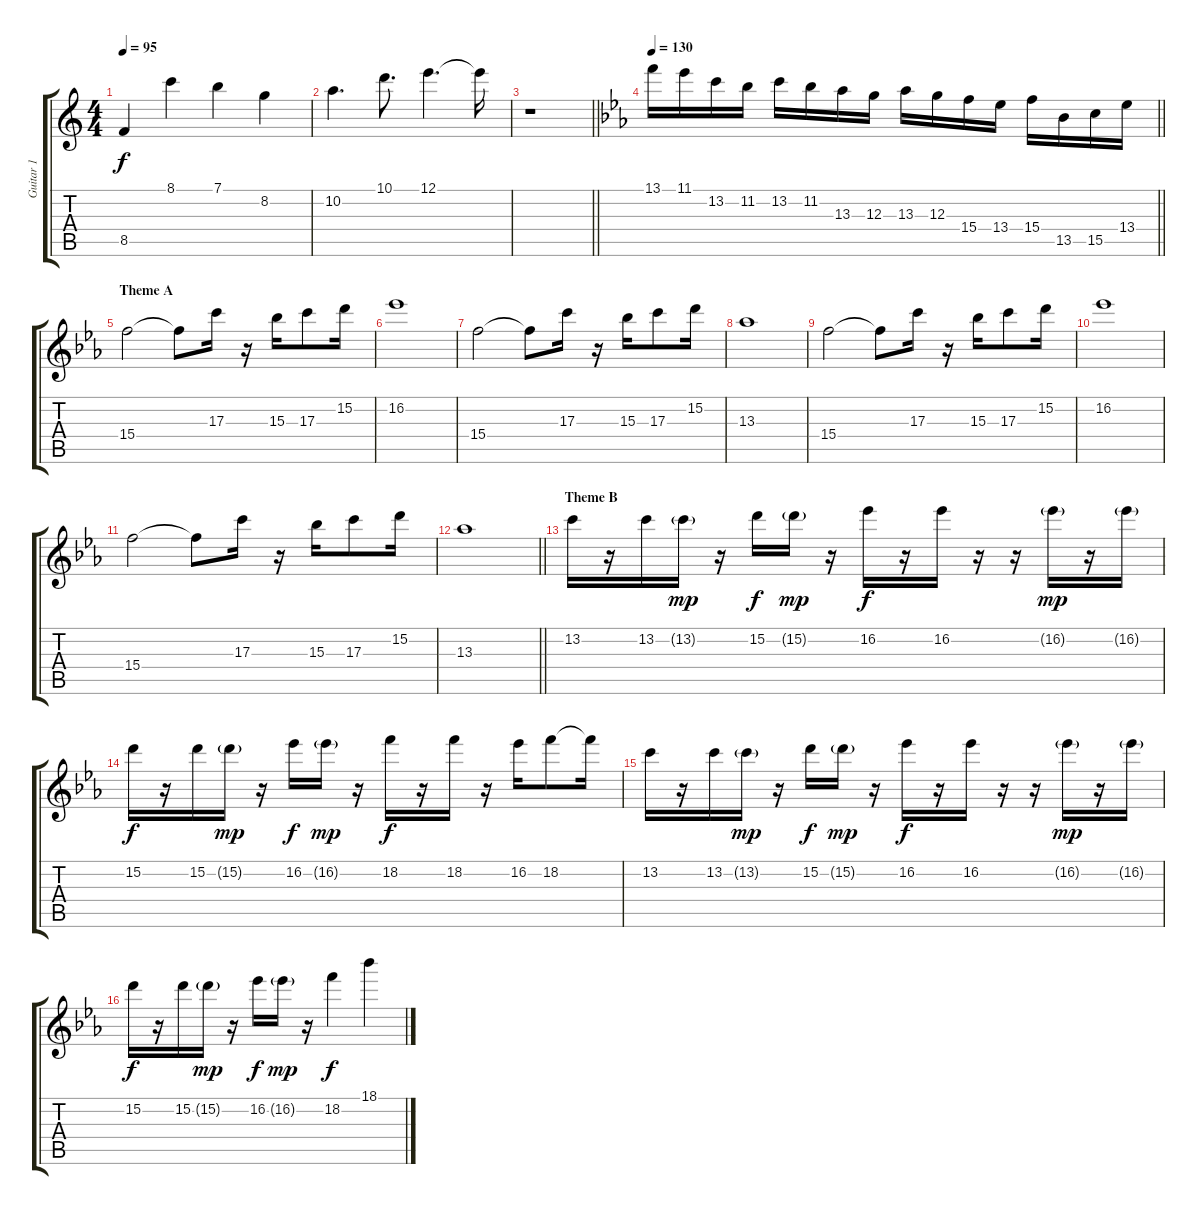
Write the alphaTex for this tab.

\track ("Guitar 1" "Guitar 1") {instrument distortionguitar}
\staff {score tabs}
\tuning (E4 B3 G3 D3 A2 E2) {hide}
\ts (4 4)
\tempo 95
\clef g2
\ks c
8.5.4{dy f instrument distortionguitar} 8.1.4 7.1.4 8.2.4 |
10.2.4{d} 10.1.8{d} 12.1.4{d} 12.1{t}.16 |
\barLineRight lightlight
r.1 |
\tempo 130
\barLineRight lightlight
\ks eb
13.1.16 11.1.16 13.2.16 11.2.16 13.2.16 11.2.16 13.3.16 12.3.16 13.3.16 12.3.16 15.4.16 13.4.16 15.4.16 13.5.16 15.5.16 13.4.16 |
\section ("" "Theme A")
15.4.2 15.4{t}.8 17.3.16 r.16 15.3.16 17.3.8 15.2.16 |
16.2.1 |
15.4.2 15.4{t}.8 17.3.16 r.16 15.3.16 17.3.8 15.2.16 |
13.3.1 |
15.4.2 15.4{t}.8 17.3.16 r.16 15.3.16 17.3.8 15.2.16 |
16.2.1 |
15.4.2 15.4{t}.8 17.3.16 r.16 15.3.16 17.3.8 15.2.16 |
\barLineRight lightlight
13.3.1 |
\section ("" "Theme B")
13.2.16 r.16 13.2.16 13.2{g}.16{dy mp} r.16 15.2.16{dy f} 15.2{g}.16{dy mp} r.16 16.2.16{dy f} r.16 16.2.16 r.16 r.16 16.2{g}.16{dy mp} r.16 16.2{g}.16 |
15.2.16{dy f} r.16 15.2.16 15.2{g}.16{dy mp} r.16 16.2.16{dy f} 16.2{g}.16{dy mp} r.16 18.2.16{dy f} r.16 18.2.16 r.16 16.2.16 18.2.8 18.2{t}.16 |
13.2.16 r.16 13.2.16 13.2{g}.16{dy mp} r.16 15.2.16{dy f} 15.2{g}.16{dy mp} r.16 16.2.16{dy f} r.16 16.2.16 r.16 r.16 16.2{g}.16{dy mp} r.16 16.2{g}.16 |
15.2.16{dy f} r.16 15.2.16 15.2{g}.16{dy mp} r.16 16.2.16{dy f} 16.2{g}.16{dy mp} r.16 18.2.4{dy f} 18.1.4
